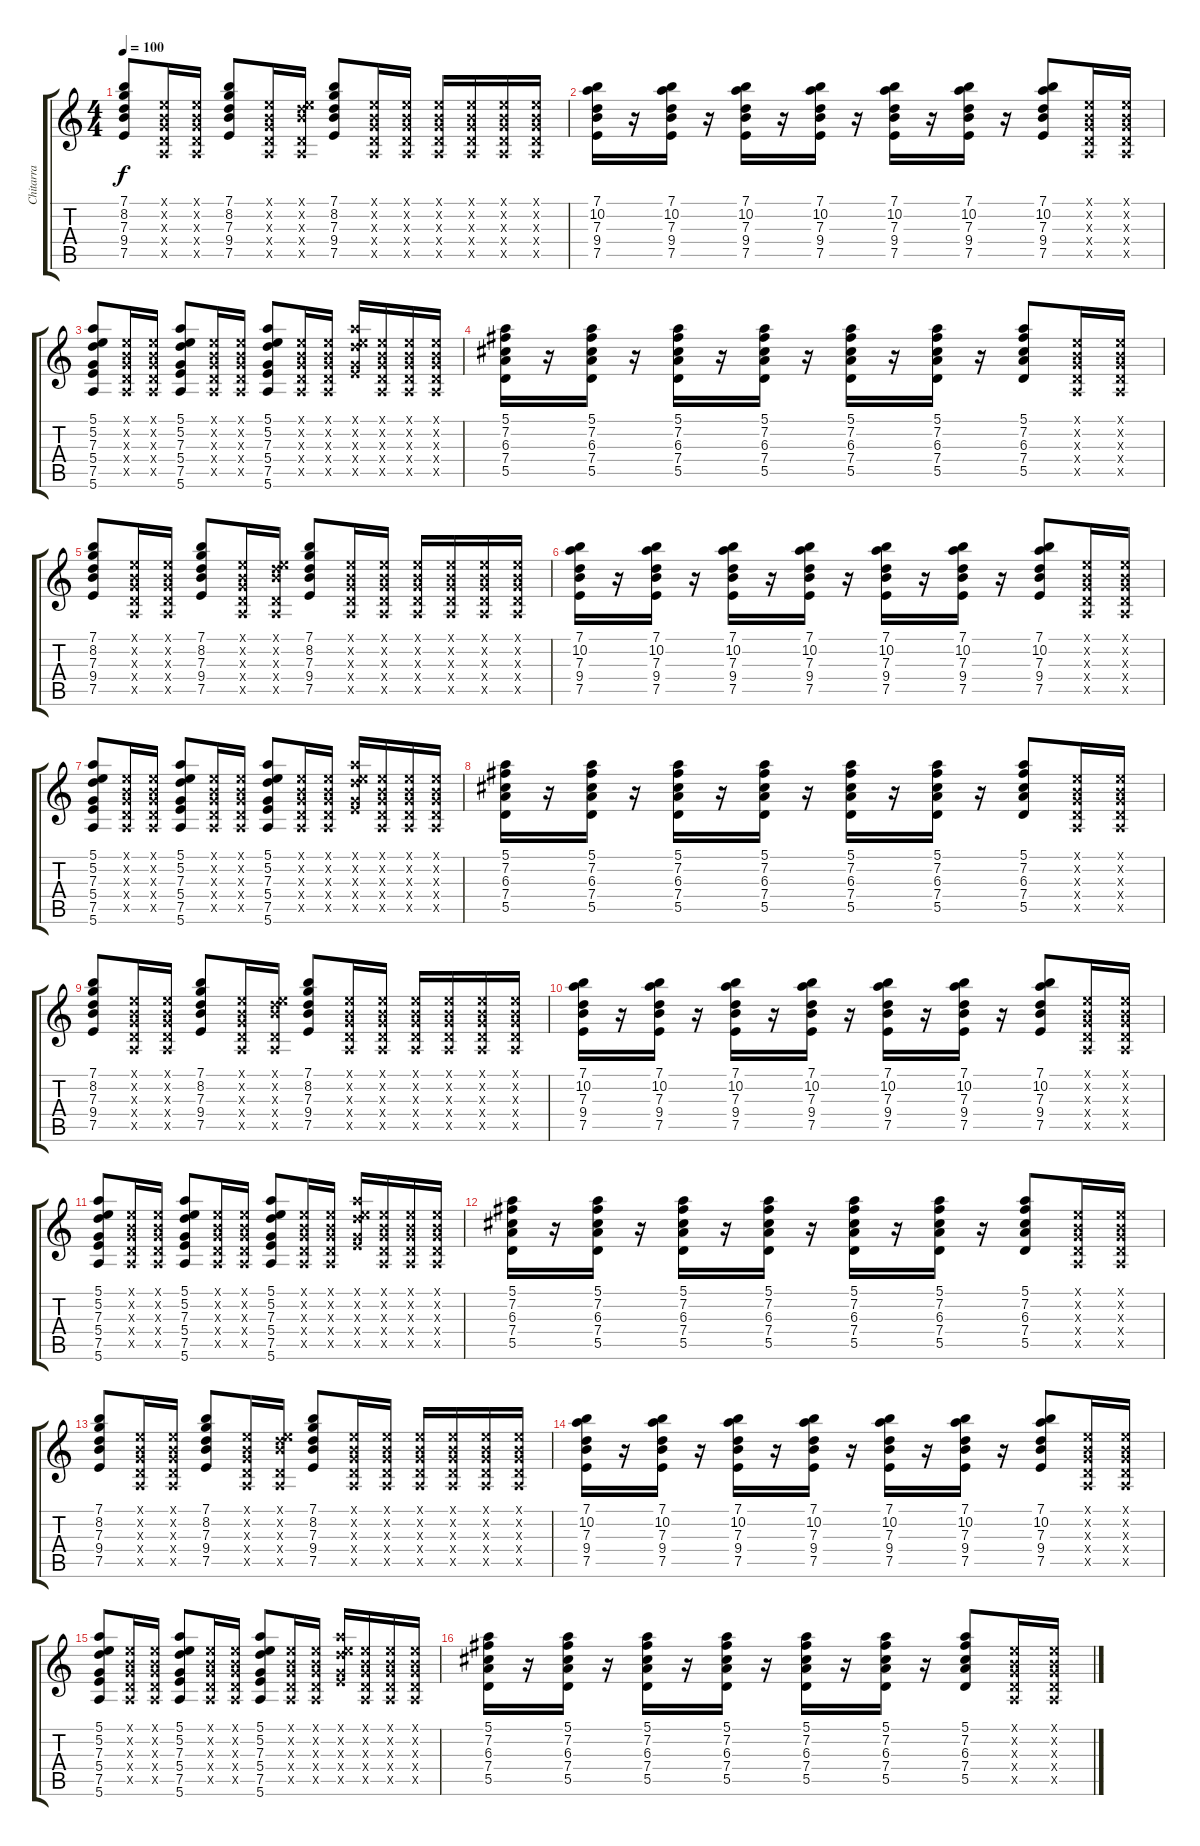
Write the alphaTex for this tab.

\track ("Chitarra" "Chitarra") {instrument acousticguitarnylon}
\staff {score tabs}
\tuning (E4 B3 G3 D3 A2 E2) {hide}
\ts (4 4)
\tempo 100
\clef g2
\ks c
(7.1 8.2 7.3 9.4 7.5).8{dy f instrument acousticguitarnylon} (0.1{x} 0.2{x} 0.3{x} 0.4{x} 0.5{x}).16 (0.1{x} 0.2{x} 0.3{x} 0.4{x} 0.5{x}).16 (7.1 8.2 7.3 9.4 7.5).8 (0.1{x} 0.2{x} 0.3{x} 0.4{x} 0.5{x}).16 (0.1{x} 0.2{x} 7.3{x} 0.4{x} 0.5{x}).16 (7.1 8.2 7.3 9.4 7.5).8 (0.1{x} 0.2{x} 0.3{x} 0.4{x} 0.5{x}).16 (0.1{x} 0.2{x} 0.3{x} 0.4{x} 0.5{x}).16 (0.1{x} 0.2{x} 0.3{x} 0.4{x} 0.5{x}).16 (0.1{x} 0.2{x} 0.3{x} 0.4{x} 0.5{x}).16 (0.1{x} 0.2{x} 0.3{x} 0.4{x} 0.5{x}).16 (0.1{x} 0.2{x} 0.3{x} 0.4{x} 0.5{x}).16 |
(7.1 10.2 7.3 9.4 7.5).16 r.16 (7.1 10.2 7.3 9.4 7.5).16 r.16 (7.1 10.2 7.3 9.4 7.5).16 r.16 (7.1 10.2 7.3 9.4 7.5).16 r.16 (7.1 10.2 7.3 9.4 7.5).16 r.16 (7.1 10.2 7.3 9.4 7.5).16 r.16 (7.1 10.2 7.3 9.4 7.5).8 (0.1{x} 0.2{x} 0.3{x} 0.4{x} 0.5{x}).16 (0.1{x} 0.2{x} 0.3{x} 0.4{x} 0.5{x}).16 |
(5.1 5.2 7.3 5.4 7.5 5.6).8 (0.1{x} 0.2{x} 0.3{x} 0.4{x} 0.5{x}).16 (0.1{x} 0.2{x} 0.3{x} 0.4{x} 0.5{x}).16 (5.1 5.2 7.3 5.4 7.5 5.6).8 (0.1{x} 0.2{x} 0.3{x} 0.4{x} 0.5{x}).16 (0.1{x} 0.2{x} 0.3{x} 0.4{x} 0.5{x}).16 (5.1 5.2 7.3 5.4 7.5 5.6).8 (0.1{x} 0.2{x} 0.3{x} 0.4{x} 0.5{x}).16 (0.1{x} 0.2{x} 0.3{x} 0.4{x} 0.5{x}).16 (5.1{x} 5.2{x} 7.3{x} 5.4{x} 7.5{x}).16 (0.1{x} 0.2{x} 0.3{x} 0.4{x} 0.5{x}).16 (0.1{x} 0.2{x} 0.3{x} 0.4{x} 0.5{x}).16 (0.1{x} 0.2{x} 0.3{x} 0.4{x} 0.5{x}).16 |
(5.1 7.2 6.3 7.4 5.5).16 r.16 (5.1 7.2 6.3 7.4 5.5).16 r.16 (5.1 7.2 6.3 7.4 5.5).16 r.16 (5.1 7.2 6.3 7.4 5.5).16 r.16 (5.1 7.2 6.3 7.4 5.5).16 r.16 (5.1 7.2 6.3 7.4 5.5).16 r.16 (5.1 7.2 6.3 7.4 5.5).8 (0.1{x} 0.2{x} 0.3{x} 0.4{x} 0.5{x}).16 (0.1{x} 0.2{x} 0.3{x} 0.4{x} 0.5{x}).16 |
(7.1 8.2 7.3 9.4 7.5).8 (0.1{x} 0.2{x} 0.3{x} 0.4{x} 0.5{x}).16 (0.1{x} 0.2{x} 0.3{x} 0.4{x} 0.5{x}).16 (7.1 8.2 7.3 9.4 7.5).8 (0.1{x} 0.2{x} 0.3{x} 0.4{x} 0.5{x}).16 (0.1{x} 0.2{x} 7.3{x} 0.4{x} 0.5{x}).16 (7.1 8.2 7.3 9.4 7.5).8 (0.1{x} 0.2{x} 0.3{x} 0.4{x} 0.5{x}).16 (0.1{x} 0.2{x} 0.3{x} 0.4{x} 0.5{x}).16 (0.1{x} 0.2{x} 0.3{x} 0.4{x} 0.5{x}).16 (0.1{x} 0.2{x} 0.3{x} 0.4{x} 0.5{x}).16 (0.1{x} 0.2{x} 0.3{x} 0.4{x} 0.5{x}).16 (0.1{x} 0.2{x} 0.3{x} 0.4{x} 0.5{x}).16 |
(7.1 10.2 7.3 9.4 7.5).16 r.16 (7.1 10.2 7.3 9.4 7.5).16 r.16 (7.1 10.2 7.3 9.4 7.5).16 r.16 (7.1 10.2 7.3 9.4 7.5).16 r.16 (7.1 10.2 7.3 9.4 7.5).16 r.16 (7.1 10.2 7.3 9.4 7.5).16 r.16 (7.1 10.2 7.3 9.4 7.5).8 (0.1{x} 0.2{x} 0.3{x} 0.4{x} 0.5{x}).16 (0.1{x} 0.2{x} 0.3{x} 0.4{x} 0.5{x}).16 |
(5.1 5.2 7.3 5.4 7.5 5.6).8 (0.1{x} 0.2{x} 0.3{x} 0.4{x} 0.5{x}).16 (0.1{x} 0.2{x} 0.3{x} 0.4{x} 0.5{x}).16 (5.1 5.2 7.3 5.4 7.5 5.6).8 (0.1{x} 0.2{x} 0.3{x} 0.4{x} 0.5{x}).16 (0.1{x} 0.2{x} 0.3{x} 0.4{x} 0.5{x}).16 (5.1 5.2 7.3 5.4 7.5 5.6).8 (0.1{x} 0.2{x} 0.3{x} 0.4{x} 0.5{x}).16 (0.1{x} 0.2{x} 0.3{x} 0.4{x} 0.5{x}).16 (5.1{x} 5.2{x} 7.3{x} 5.4{x} 7.5{x}).16 (0.1{x} 0.2{x} 0.3{x} 0.4{x} 0.5{x}).16 (0.1{x} 0.2{x} 0.3{x} 0.4{x} 0.5{x}).16 (0.1{x} 0.2{x} 0.3{x} 0.4{x} 0.5{x}).16 |
(5.1 7.2 6.3 7.4 5.5).16 r.16 (5.1 7.2 6.3 7.4 5.5).16 r.16 (5.1 7.2 6.3 7.4 5.5).16 r.16 (5.1 7.2 6.3 7.4 5.5).16 r.16 (5.1 7.2 6.3 7.4 5.5).16 r.16 (5.1 7.2 6.3 7.4 5.5).16 r.16 (5.1 7.2 6.3 7.4 5.5).8 (0.1{x} 0.2{x} 0.3{x} 0.4{x} 0.5{x}).16 (0.1{x} 0.2{x} 0.3{x} 0.4{x} 0.5{x}).16 |
(7.1 8.2 7.3 9.4 7.5).8 (0.1{x} 0.2{x} 0.3{x} 0.4{x} 0.5{x}).16 (0.1{x} 0.2{x} 0.3{x} 0.4{x} 0.5{x}).16 (7.1 8.2 7.3 9.4 7.5).8 (0.1{x} 0.2{x} 0.3{x} 0.4{x} 0.5{x}).16 (0.1{x} 0.2{x} 7.3{x} 0.4{x} 0.5{x}).16 (7.1 8.2 7.3 9.4 7.5).8 (0.1{x} 0.2{x} 0.3{x} 0.4{x} 0.5{x}).16 (0.1{x} 0.2{x} 0.3{x} 0.4{x} 0.5{x}).16 (0.1{x} 0.2{x} 0.3{x} 0.4{x} 0.5{x}).16 (0.1{x} 0.2{x} 0.3{x} 0.4{x} 0.5{x}).16 (0.1{x} 0.2{x} 0.3{x} 0.4{x} 0.5{x}).16 (0.1{x} 0.2{x} 0.3{x} 0.4{x} 0.5{x}).16 |
(7.1 10.2 7.3 9.4 7.5).16 r.16 (7.1 10.2 7.3 9.4 7.5).16 r.16 (7.1 10.2 7.3 9.4 7.5).16 r.16 (7.1 10.2 7.3 9.4 7.5).16 r.16 (7.1 10.2 7.3 9.4 7.5).16 r.16 (7.1 10.2 7.3 9.4 7.5).16 r.16 (7.1 10.2 7.3 9.4 7.5).8 (0.1{x} 0.2{x} 0.3{x} 0.4{x} 0.5{x}).16 (0.1{x} 0.2{x} 0.3{x} 0.4{x} 0.5{x}).16 |
(5.1 5.2 7.3 5.4 7.5 5.6).8 (0.1{x} 0.2{x} 0.3{x} 0.4{x} 0.5{x}).16 (0.1{x} 0.2{x} 0.3{x} 0.4{x} 0.5{x}).16 (5.1 5.2 7.3 5.4 7.5 5.6).8 (0.1{x} 0.2{x} 0.3{x} 0.4{x} 0.5{x}).16 (0.1{x} 0.2{x} 0.3{x} 0.4{x} 0.5{x}).16 (5.1 5.2 7.3 5.4 7.5 5.6).8 (0.1{x} 0.2{x} 0.3{x} 0.4{x} 0.5{x}).16 (0.1{x} 0.2{x} 0.3{x} 0.4{x} 0.5{x}).16 (5.1{x} 5.2{x} 7.3{x} 5.4{x} 7.5{x}).16 (0.1{x} 0.2{x} 0.3{x} 0.4{x} 0.5{x}).16 (0.1{x} 0.2{x} 0.3{x} 0.4{x} 0.5{x}).16 (0.1{x} 0.2{x} 0.3{x} 0.4{x} 0.5{x}).16 |
(5.1 7.2 6.3 7.4 5.5).16 r.16 (5.1 7.2 6.3 7.4 5.5).16 r.16 (5.1 7.2 6.3 7.4 5.5).16 r.16 (5.1 7.2 6.3 7.4 5.5).16 r.16 (5.1 7.2 6.3 7.4 5.5).16 r.16 (5.1 7.2 6.3 7.4 5.5).16 r.16 (5.1 7.2 6.3 7.4 5.5).8 (0.1{x} 0.2{x} 0.3{x} 0.4{x} 0.5{x}).16 (0.1{x} 0.2{x} 0.3{x} 0.4{x} 0.5{x}).16 |
(7.1 8.2 7.3 9.4 7.5).8 (0.1{x} 0.2{x} 0.3{x} 0.4{x} 0.5{x}).16 (0.1{x} 0.2{x} 0.3{x} 0.4{x} 0.5{x}).16 (7.1 8.2 7.3 9.4 7.5).8 (0.1{x} 0.2{x} 0.3{x} 0.4{x} 0.5{x}).16 (0.1{x} 0.2{x} 7.3{x} 0.4{x} 0.5{x}).16 (7.1 8.2 7.3 9.4 7.5).8 (0.1{x} 0.2{x} 0.3{x} 0.4{x} 0.5{x}).16 (0.1{x} 0.2{x} 0.3{x} 0.4{x} 0.5{x}).16 (0.1{x} 0.2{x} 0.3{x} 0.4{x} 0.5{x}).16 (0.1{x} 0.2{x} 0.3{x} 0.4{x} 0.5{x}).16 (0.1{x} 0.2{x} 0.3{x} 0.4{x} 0.5{x}).16 (0.1{x} 0.2{x} 0.3{x} 0.4{x} 0.5{x}).16 |
(7.1 10.2 7.3 9.4 7.5).16 r.16 (7.1 10.2 7.3 9.4 7.5).16 r.16 (7.1 10.2 7.3 9.4 7.5).16 r.16 (7.1 10.2 7.3 9.4 7.5).16 r.16 (7.1 10.2 7.3 9.4 7.5).16 r.16 (7.1 10.2 7.3 9.4 7.5).16 r.16 (7.1 10.2 7.3 9.4 7.5).8 (0.1{x} 0.2{x} 0.3{x} 0.4{x} 0.5{x}).16 (0.1{x} 0.2{x} 0.3{x} 0.4{x} 0.5{x}).16 |
(5.1 5.2 7.3 5.4 7.5 5.6).8 (0.1{x} 0.2{x} 0.3{x} 0.4{x} 0.5{x}).16 (0.1{x} 0.2{x} 0.3{x} 0.4{x} 0.5{x}).16 (5.1 5.2 7.3 5.4 7.5 5.6).8 (0.1{x} 0.2{x} 0.3{x} 0.4{x} 0.5{x}).16 (0.1{x} 0.2{x} 0.3{x} 0.4{x} 0.5{x}).16 (5.1 5.2 7.3 5.4 7.5 5.6).8 (0.1{x} 0.2{x} 0.3{x} 0.4{x} 0.5{x}).16 (0.1{x} 0.2{x} 0.3{x} 0.4{x} 0.5{x}).16 (5.1{x} 5.2{x} 7.3{x} 5.4{x} 7.5{x}).16 (0.1{x} 0.2{x} 0.3{x} 0.4{x} 0.5{x}).16 (0.1{x} 0.2{x} 0.3{x} 0.4{x} 0.5{x}).16 (0.1{x} 0.2{x} 0.3{x} 0.4{x} 0.5{x}).16 |
(5.1 7.2 6.3 7.4 5.5).16 r.16 (5.1 7.2 6.3 7.4 5.5).16 r.16 (5.1 7.2 6.3 7.4 5.5).16 r.16 (5.1 7.2 6.3 7.4 5.5).16 r.16 (5.1 7.2 6.3 7.4 5.5).16 r.16 (5.1 7.2 6.3 7.4 5.5).16 r.16 (5.1 7.2 6.3 7.4 5.5).8 (0.1{x} 0.2{x} 0.3{x} 0.4{x} 0.5{x}).16 (0.1{x} 0.2{x} 0.3{x} 0.4{x} 0.5{x}).16
